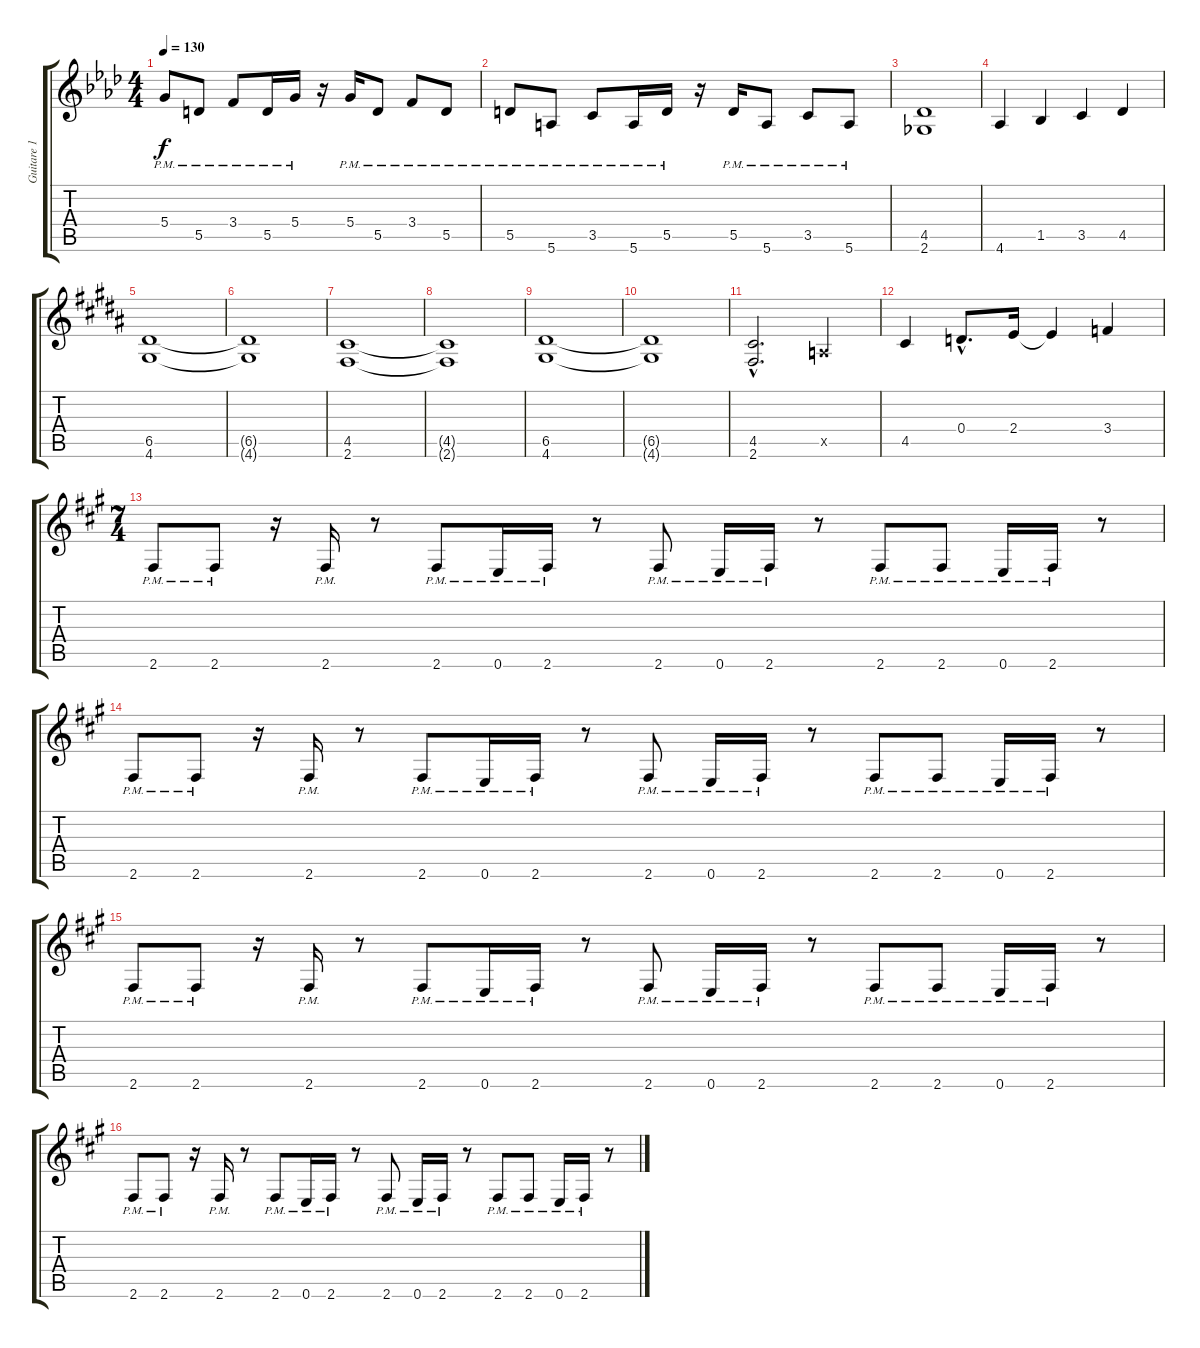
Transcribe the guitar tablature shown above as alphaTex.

\track ("Guitare 1" "Guitare 1") {instrument distortionguitar}
\staff {score tabs}
\tuning (E4 B3 G3 D3 A2 E2) {hide}
\ts (4 4)
\tempo 130
\clef g2
\ks ab
5.4{pm}.8{dy f} 5.5{pm}.8 3.4{pm}.8 5.5{pm}.16 5.4{pm}.16 r.16 5.4{pm}.16 5.5{pm}.8 3.4{pm}.8 5.5{pm}.8 |
5.5{pm}.8 5.6{pm}.8 3.5{pm}.8 5.6{pm}.16 5.5{pm}.16 r.16 5.5{pm}.16 5.6{pm}.8 3.5{pm}.8 5.6{pm}.8 |
(4.5 2.6).1 |
4.6.4 1.5.4 3.5.4 4.5.4 |
\ks b
(6.5 4.6).1 |
(6.5{t} 4.6{t}).1 |
(4.5 2.6).1 |
(4.5{t} 2.6{t}).1 |
(6.5 4.6).1 |
(6.5{t} 4.6{t}).1 |
(4.5{hac} 2.6{hac}).2{d} 0.5{x}.4 |
4.5.4 0.4{hac}.8{d} 2.4.16 2.4{t}.4 3.4.4 |
\ts (7 4)
\ks a
2.6{pm}.8 2.6{pm}.8 r.16 2.6{pm}.16 r.8 2.6{pm}.8 0.6{pm}.16 2.6{pm}.16 r.8 2.6{pm}.8 0.6{pm}.16 2.6{pm}.16 r.8 2.6{pm}.8 2.6{pm}.8 0.6{pm}.16 2.6{pm}.16 r.8 |
2.6{pm}.8 2.6{pm}.8 r.16 2.6{pm}.16 r.8 2.6{pm}.8 0.6{pm}.16 2.6{pm}.16 r.8 2.6{pm}.8 0.6{pm}.16 2.6{pm}.16 r.8 2.6{pm}.8 2.6{pm}.8 0.6{pm}.16 2.6{pm}.16 r.8 |
2.6{pm}.8 2.6{pm}.8 r.16 2.6{pm}.16 r.8 2.6{pm}.8 0.6{pm}.16 2.6{pm}.16 r.8 2.6{pm}.8 0.6{pm}.16 2.6{pm}.16 r.8 2.6{pm}.8 2.6{pm}.8 0.6{pm}.16 2.6{pm}.16 r.8 |
2.6{pm}.8 2.6{pm}.8 r.16 2.6{pm}.16 r.8 2.6{pm}.8 0.6{pm}.16 2.6{pm}.16 r.8 2.6{pm}.8 0.6{pm}.16 2.6{pm}.16 r.8 2.6{pm}.8 2.6{pm}.8 0.6{pm}.16 2.6{pm}.16 r.8
